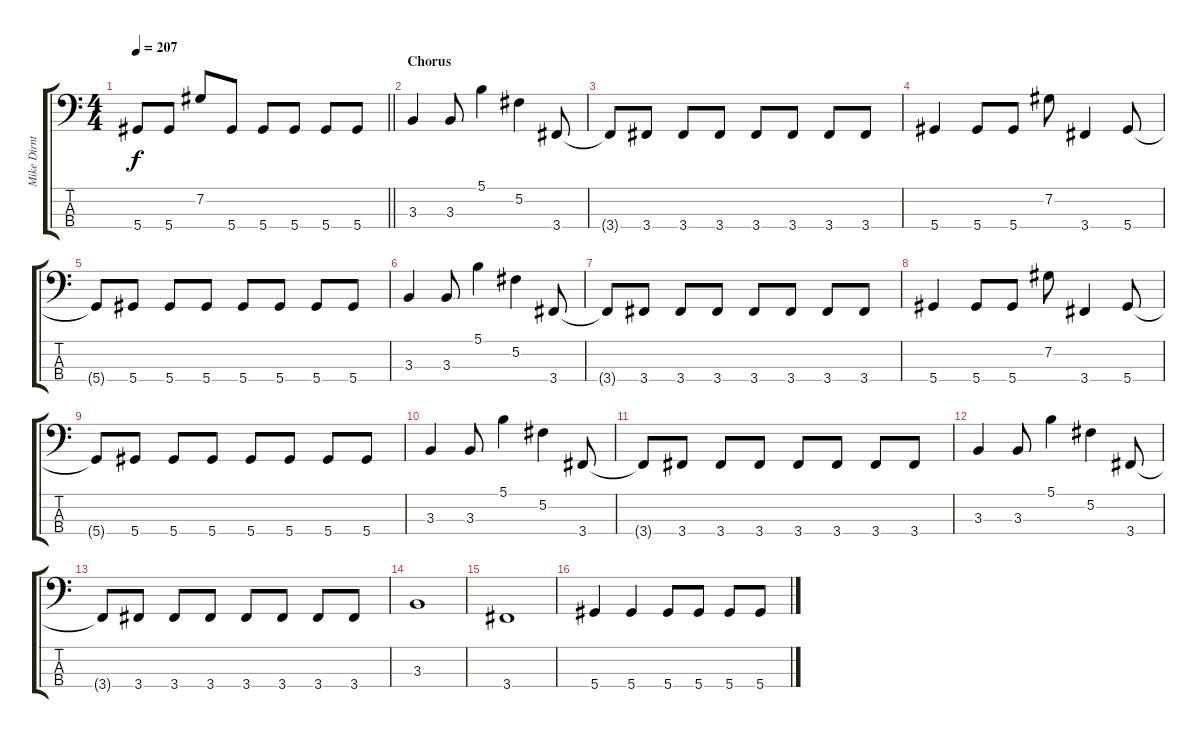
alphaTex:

\track ("Mike Dirnt - Bass" "Mike Dirnt") {instrument electricbasspick}
\staff {score tabs}
\tuning (Gb2 Db2 Ab1 Eb1) {hide}
\ts (4 4)
\tempo 207
\clef f4
\barLineRight lightlight
\ks c
5.4{t}.8{dy f} 5.4.8 7.2.8 5.4.8 5.4.8 5.4.8 5.4.8 5.4.8 |
\section ("" "Chorus")
3.3.4 3.3.8 5.1.4 5.2.4 3.4.8 |
3.4{t}.8 3.4.8 3.4.8 3.4.8 3.4.8 3.4.8 3.4.8 3.4.8 |
5.4.4 5.4.8 5.4.8 7.2.8 3.4.4 5.4.8 |
5.4{t}.8 5.4.8 5.4.8 5.4.8 5.4.8 5.4.8 5.4.8 5.4.8 |
3.3.4 3.3.8 5.1.4 5.2.4 3.4.8 |
3.4{t}.8 3.4.8 3.4.8 3.4.8 3.4.8 3.4.8 3.4.8 3.4.8 |
5.4.4 5.4.8 5.4.8 7.2.8 3.4.4 5.4.8 |
5.4{t}.8 5.4.8 5.4.8 5.4.8 5.4.8 5.4.8 5.4.8 5.4.8 |
3.3.4 3.3.8 5.1.4 5.2.4 3.4.8 |
3.4{t}.8 3.4.8 3.4.8 3.4.8 3.4.8 3.4.8 3.4.8 3.4.8 |
3.3.4 3.3.8 5.1.4 5.2.4 3.4.8 |
3.4{t}.8 3.4.8 3.4.8 3.4.8 3.4.8 3.4.8 3.4.8 3.4.8 |
3.3.1 |
3.4.1 |
5.4.4 5.4.4 5.4.8 5.4.8 5.4.8 5.4.8
